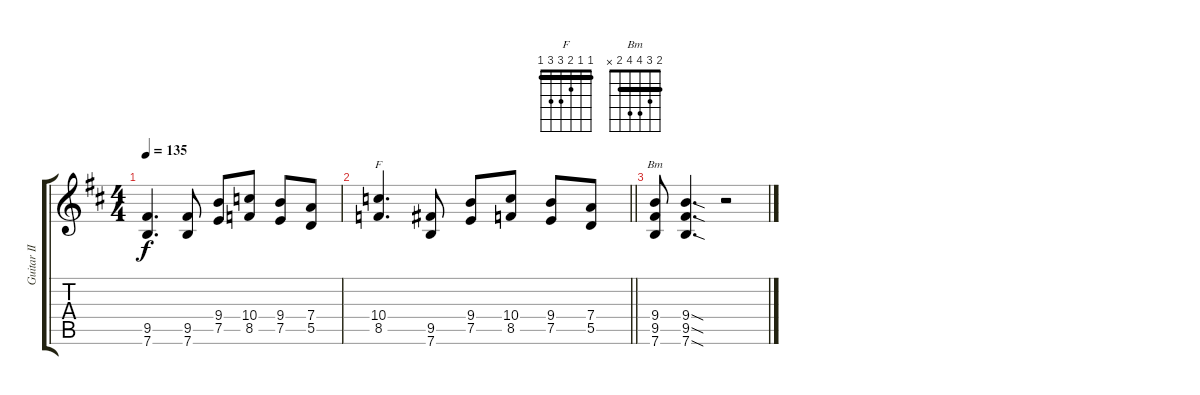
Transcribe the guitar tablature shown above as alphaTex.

\track ("Guitar II" "Guitar II") {instrument distortionguitar}
\staff {score tabs}
\tuning (E4 B3 G3 D3 A2 E2) {hide}
\chord ("F" 1 1 2 3 3 1) {barre 1}
\chord ("Bm" 2 3 4 4 2 x) {barre 2}
\ts (4 4)
\tempo 135
\clef g2
\ks bminor
(9.5 7.6).4{d dy f} (9.5 7.6).8 (9.4 7.5).8 (10.4 8.5).8 (9.4 7.5).8 (7.4 5.5).8 |
\barLineRight lightlight
(10.4 8.5).4{d ch "F"} (9.5 7.6).8 (9.4 7.5).8 (10.4 8.5).8 (9.4 7.5).8 (7.4 5.5).8 |
(9.4 9.5 7.6).8{ch "Bm"} (9.4{sod} 9.5{sod} 7.6{sod}).4{d} r.2
